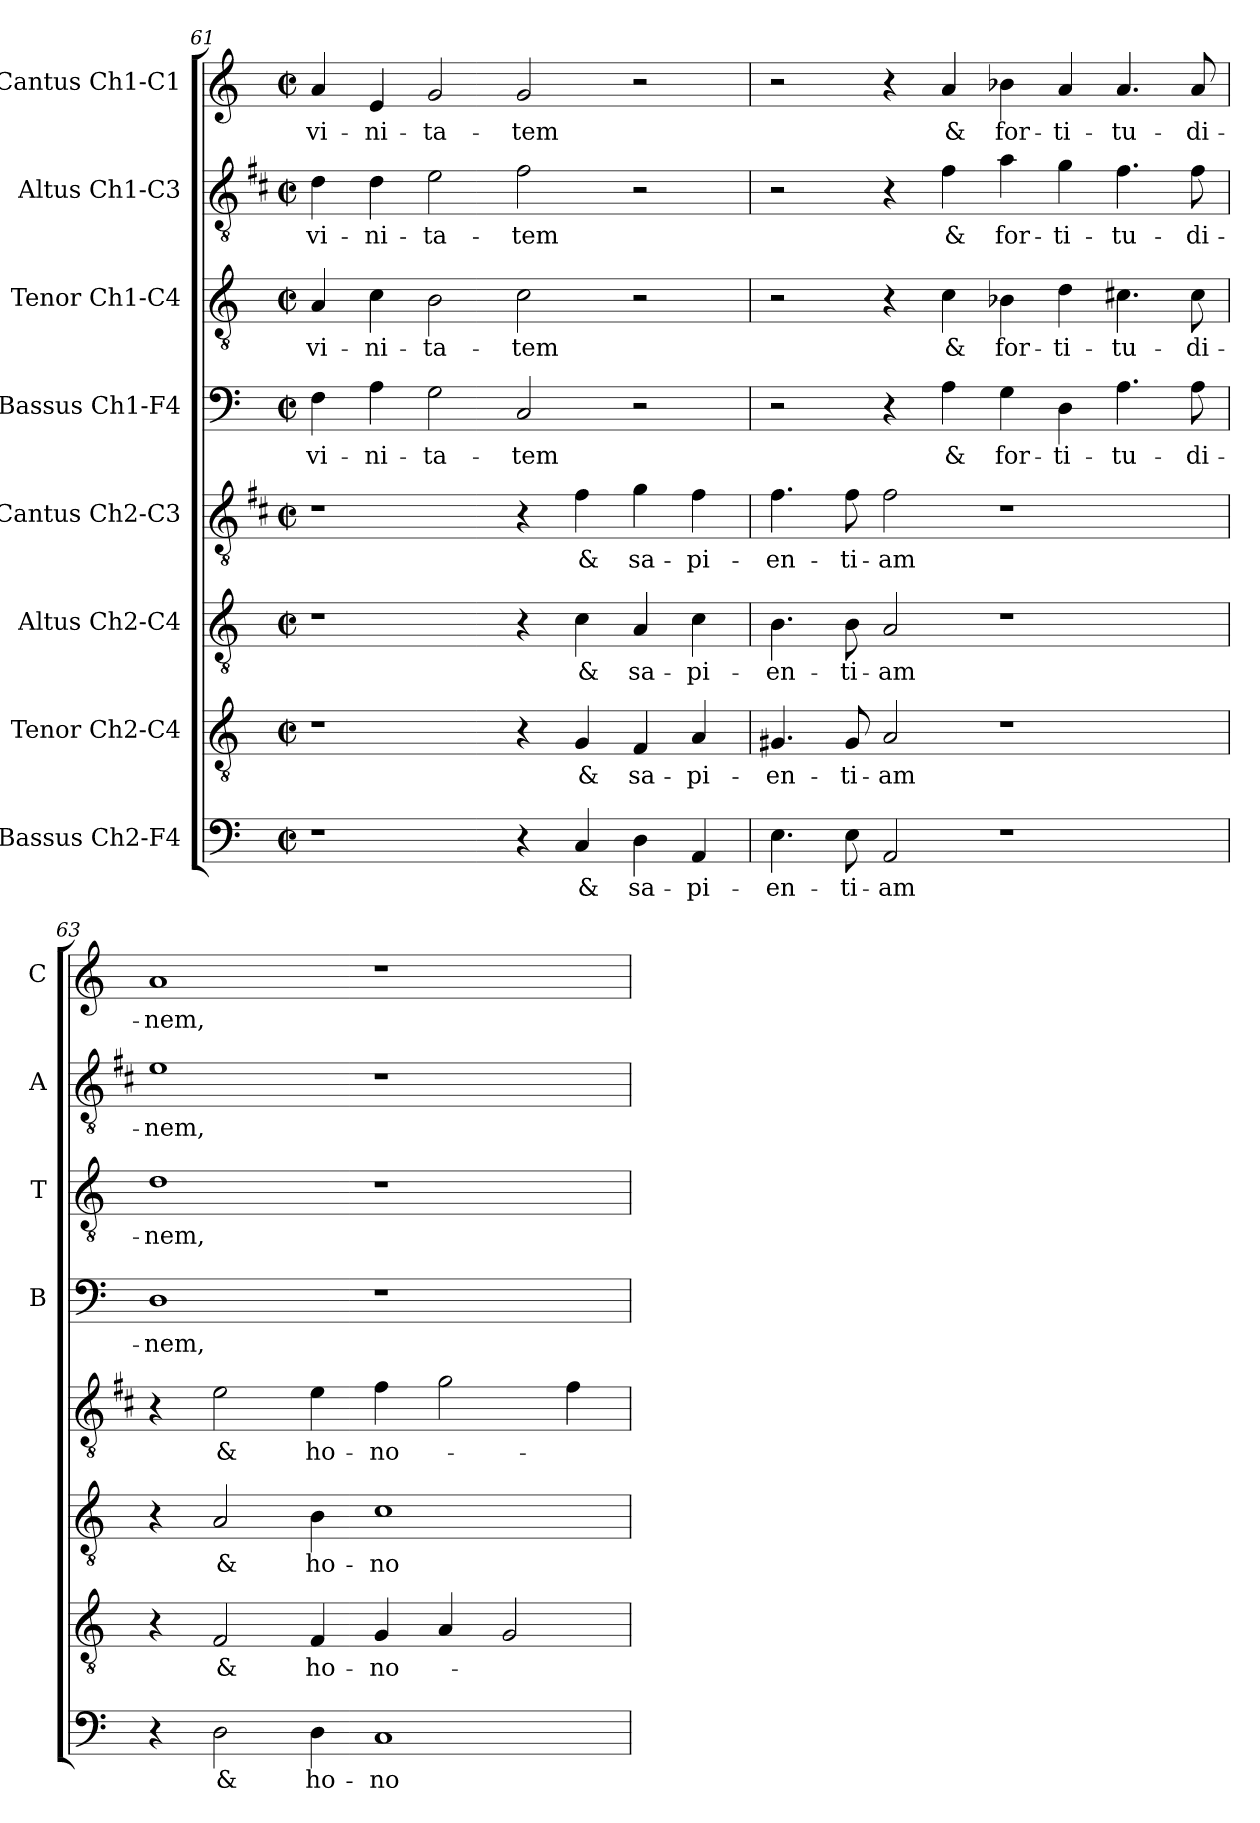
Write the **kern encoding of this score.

**kern	**text	**kern	**text	**kern	**text	**kern	**text	**kern	**text	**kern	**text	**kern	**text	**kern	**text
*part8	*part8	*part7	*part7	*part6	*part6	*part5	*part5	*part4	*part4	*part3	*part3	*part2	*part2	*part1	*part1
*staff8	*staff8	*staff7	*staff7	*staff6	*staff6	*staff5	*staff5	*staff4	*staff4	*staff3	*staff3	*staff2	*staff2	*staff1	*staff1
*I"Bassus Ch2-F4	*	*I"Tenor Ch2-C4	*	*I"Altus Ch2-C4	*	*I"Cantus Ch2-C3	*	*I"Bassus Ch1-F4	*	*I"Tenor Ch1-C4	*	*I"Altus Ch1-C3	*	*I"Cantus Ch1-C1	*
*	*	*	*	*	*	*	*	*I'B	*	*I'T	*	*I'A	*	*I'C	*
!!LO:PB:g=z
*clefF4	*	*clefGv2	*	*clefGv2	*	*clefGv2	*	*clefF4	*	*clefGv2	*	*clefGv2	*	*clefG2	*
*	*	*	*	*	*	*ITrd1c2	*	*	*	*	*	*ITrd1c2	*	*	*
*k[]	*	*k[]	*	*k[]	*	*k[]	*	*k[]	*	*k[]	*	*k[]	*	*k[]	*
*M2/2	*	*M2/2	*	*M2/2	*	*M2/2	*	*M2/2	*	*M2/2	*	*M2/2	*	*M2/2	*
*met(c|)	*	*met(c|)	*	*met(c|)	*	*met(c|)	*	*met(c|)	*	*met(c|)	*	*met(c|)	*	*met(c|)	*
=61	=61	=61	=61	=61	=61	=61	=61	=61	=61	=61	=61	=61	=61	=61	=61
!	!	!	!	!	!	!	!	!	!LO:LY:b	!	!LO:LY:b	!	!LO:LY:b	!	!LO:LY:b
1r	.	1r	.	1r	.	1r	.	4F\	-vi-	4A/	-vi-	4c\	-vi-	4a/	-vi-
!	!	!	!	!	!	!	!	!	!LO:LY:b	!	!LO:LY:b	!	!LO:LY:b	!	!LO:LY:b
.	.	.	.	.	.	.	.	4A\	-ni-	4c\	-ni-	4c\	-ni-	4e/	-ni-
!	!	!	!	!	!	!	!	!	!LO:LY:b	!	!LO:LY:b	!	!LO:LY:b	!	!LO:LY:b
.	.	.	.	.	.	.	.	2G\	-ta-	2B\	-ta-	2d\	-ta-	2g/	-ta-
!	!	!	!	!	!	!	!	!	!LO:LY:b	!	!LO:LY:b	!	!LO:LY:b	!	!LO:LY:b
4r	.	4r	.	4r	.	4r	.	2C/	-tem	2c\	-tem	2e\	-tem	2g/	-tem
!	!LO:LY:b	!	!LO:LY:b	!	!LO:LY:b	!	!LO:LY:b	!	!	!	!	!	!	!	!
4C/	&	4G/	&	4c\	&	4e\	&	.	.	.	.	.	.	.	.
!	!LO:LY:b	!	!LO:LY:b	!	!LO:LY:b	!	!LO:LY:b	!	!	!	!	!	!	!	!
4D\	sa-	4F/	sa-	4A/	sa-	4f\	sa-	2r	.	2r	.	2r	.	2r	.
!	!LO:LY:b	!	!LO:LY:b	!	!LO:LY:b	!	!LO:LY:b	!	!	!	!	!	!	!	!
4AA/	-pi-	4A/	-pi-	4c\	-pi-	4e\	-pi-	.	.	.	.	.	.	.	.
=62	=62	=62	=62	=62	=62	=62	=62	=62	=62	=62	=62	=62	=62	=62	=62
!	!LO:LY:b	!	!LO:LY:b	!	!LO:LY:b	!	!LO:LY:b	!	!	!	!	!	!	!	!
4.E\	-en-	4.G#X/	-en-	4.B\	-en-	4.e\	-en-	2r	.	2r	.	2r	.	2r	.
!	!LO:LY:b	!	!LO:LY:b	!	!LO:LY:b	!	!LO:LY:b	!	!	!	!	!	!	!	!
8E\	-ti-	8G#/	-ti-	8B\	-ti-	8e\	-ti-	.	.	.	.	.	.	.	.
!	!LO:LY:b	!	!LO:LY:b	!	!LO:LY:b	!	!LO:LY:b	!	!	!	!	!	!	!	!
2AA/	-am	2A/	-am	2A/	-am	2e\	-am	4r	.	4r	.	4r	.	4r	.
!	!	!	!	!	!	!	!	!	!LO:LY:b	!	!LO:LY:b	!	!LO:LY:b	!	!LO:LY:b
.	.	.	.	.	.	.	.	4A\	&	4c\	&	4e\	&	4a/	&
!	!	!	!	!	!	!	!	!	!LO:LY:b	!	!LO:LY:b	!	!LO:LY:b	!	!LO:LY:b
1r	.	1r	.	1r	.	1r	.	4G\	for-	4B-X\	for-	4g\	for-	4b-X\	for-
!	!	!	!	!	!	!	!	!	!LO:LY:b	!	!LO:LY:b	!	!LO:LY:b	!	!LO:LY:b
.	.	.	.	.	.	.	.	4D\	-ti-	4d\	-ti-	4f\	-ti-	4a/	-ti-
!	!	!	!	!	!	!	!	!	!LO:LY:b	!	!LO:LY:b	!	!LO:LY:b	!	!LO:LY:b
.	.	.	.	.	.	.	.	4.A\	-tu-	4.c#X\	-tu-	4.e\	-tu-	4.a/	-tu-
!	!	!	!	!	!	!	!	!	!LO:LY:b	!	!LO:LY:b	!	!LO:LY:b	!	!LO:LY:b
.	.	.	.	.	.	.	.	8A\	-di-	8c#\	-di-	8e\	-di-	8a/	-di-
=63	=63	=63	=63	=63	=63	=63	=63	=63	=63	=63	=63	=63	=63	=63	=63
!	!	!	!	!	!	!	!	!	!LO:LY:b	!	!LO:LY:b	!	!LO:LY:b	!	!LO:LY:b
4r	.	4r	.	4r	.	4r	.	1D	-nem,	1d	-nem,	1d	-nem,	1a	-nem,
!	!LO:LY:b	!	!LO:LY:b	!	!LO:LY:b	!	!LO:LY:b	!	!	!	!	!	!	!	!
2D\	&	2F/	&	2A/	&	2d\	&	.	.	.	.	.	.	.	.
!	!LO:LY:b	!	!LO:LY:b	!	!LO:LY:b	!	!LO:LY:b	!	!	!	!	!	!	!	!
4D\	ho-	4F/	ho-	4B\	ho-	4d\	ho-	.	.	.	.	.	.	.	.
!	!LO:LY:b	!	!LO:LY:b	!	!LO:LY:b	!	!LO:LY:b	!	!	!	!	!	!	!	!
1C	-no-	4G/	-no-	1c	-no-	4e\	-no-	1r	.	1r	.	1r	.	1r	.
.	.	4A/	.	.	.	2f\	.	.	.	.	.	.	.	.	.
.	.	2G/	.	.	.	.	.	.	.	.	.	.	.	.	.
.	.	.	.	.	.	4e\	.	.	.	.	.	.	.	.	.
=	=	=	=	=	=	=	=	=	=	=	=	=	=	=	=
*-	*-	*-	*-	*-	*-	*-	*-	*-	*-	*-	*-	*-	*-	*-	*-
